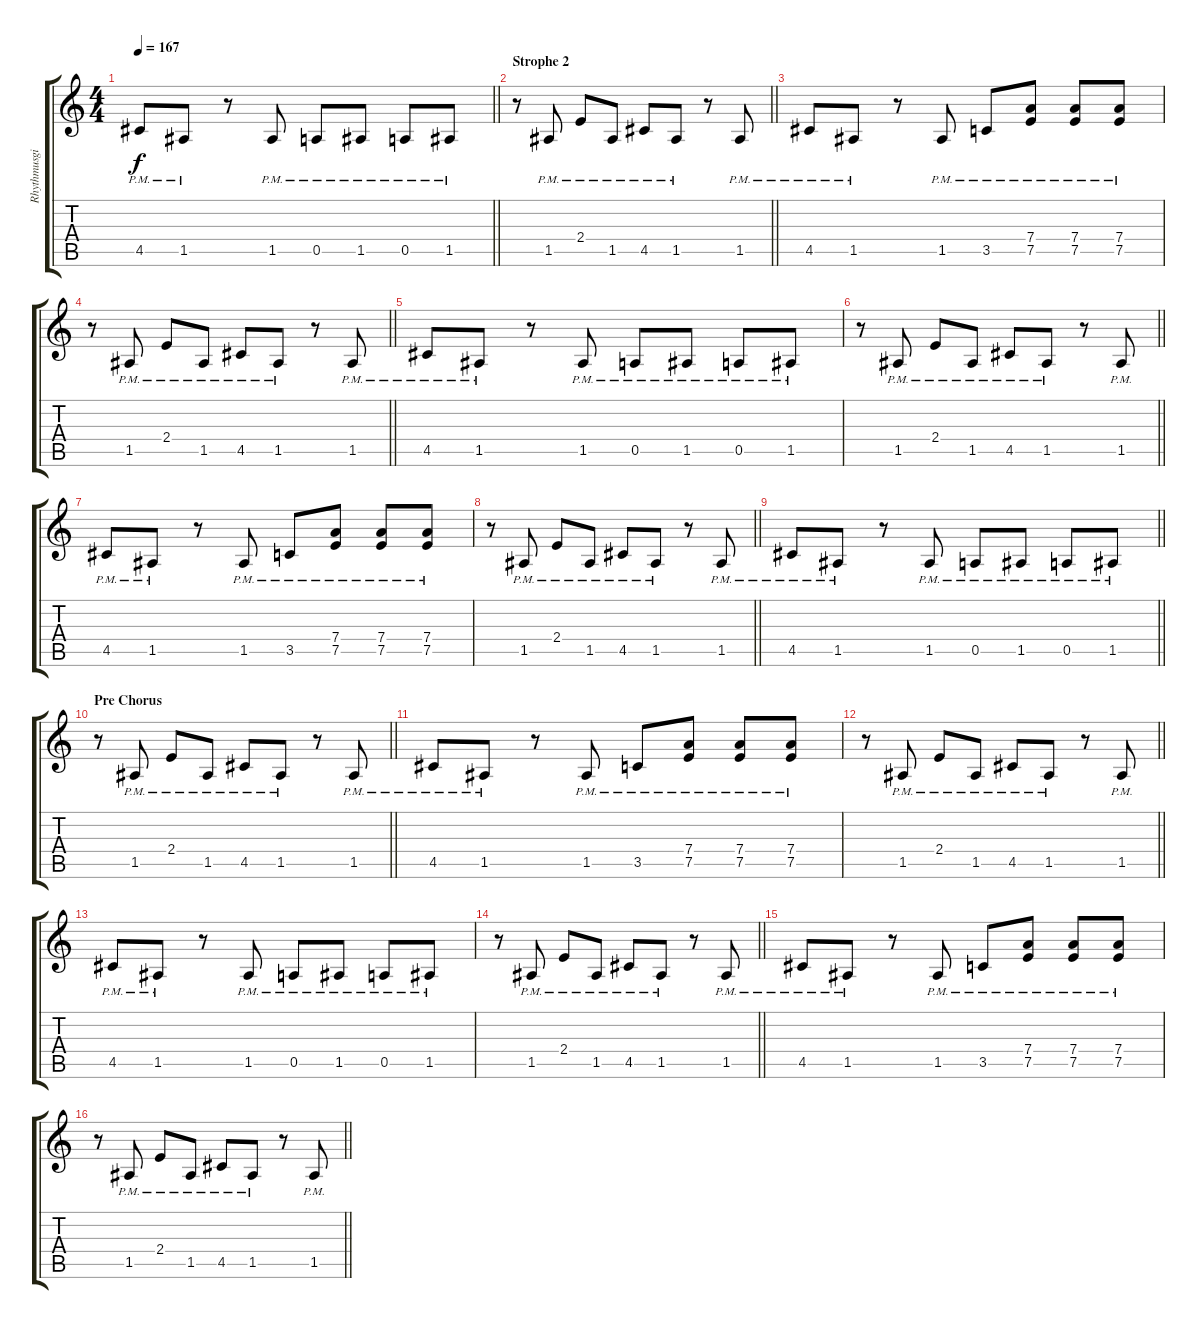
\track ("Rhythmusgitarre" "Rhythmusgi") {instrument distortionguitar}
\staff {score tabs}
\tuning (E4 B3 G3 D3 A2 E2) {hide}
\ts (4 4)
\tempo 167
\clef g2
\barLineRight lightlight
\ks c
4.5{pm}.8{dy f} 1.5{pm}.8 r.8 1.5{pm}.8 0.5{pm}.8 1.5{pm}.8 0.5{pm}.8 1.5{pm}.8 |
\section ("" "Strophe 2")
\barLineRight lightlight
r.8{instrument electricguitarmuted} 1.5{pm}.8 2.4{pm}.8 1.5{pm}.8 4.5{pm}.8 1.5{pm}.8 r.8 1.5{pm}.8 |
4.5{pm}.8 1.5{pm}.8 r.8 1.5{pm}.8 3.5{pm}.8 (7.4{pm} 7.5{pm}).8 (7.4{pm} 7.5{pm}).8 (7.4{pm} 7.5{pm}).8 |
\barLineRight lightlight
r.8 1.5{pm}.8 2.4{pm}.8 1.5{pm}.8 4.5{pm}.8 1.5{pm}.8 r.8 1.5{pm}.8 |
4.5{pm}.8 1.5{pm}.8 r.8 1.5{pm}.8 0.5{pm}.8 1.5{pm}.8 0.5{pm}.8 1.5{pm}.8 |
\barLineRight lightlight
r.8{instrument electricguitarmuted} 1.5{pm}.8 2.4{pm}.8 1.5{pm}.8 4.5{pm}.8 1.5{pm}.8 r.8 1.5{pm}.8 |
4.5{pm}.8 1.5{pm}.8 r.8 1.5{pm}.8 3.5{pm}.8 (7.4{pm} 7.5{pm}).8 (7.4{pm} 7.5{pm}).8 (7.4{pm} 7.5{pm}).8 |
\barLineRight lightlight
r.8 1.5{pm}.8 2.4{pm}.8 1.5{pm}.8 4.5{pm}.8 1.5{pm}.8 r.8 1.5{pm}.8 |
\barLineRight lightlight
4.5{pm}.8 1.5{pm}.8 r.8 1.5{pm}.8 0.5{pm}.8 1.5{pm}.8 0.5{pm}.8 1.5{pm}.8 |
\section ("" "Pre Chorus")
\barLineRight lightlight
r.8{instrument electricguitarmuted} 1.5{pm}.8 2.4{pm}.8 1.5{pm}.8 4.5{pm}.8 1.5{pm}.8 r.8 1.5{pm}.8 |
4.5{pm}.8 1.5{pm}.8 r.8 1.5{pm}.8 3.5{pm}.8 (7.4{pm} 7.5{pm}).8 (7.4{pm} 7.5{pm}).8 (7.4{pm} 7.5{pm}).8 |
\barLineRight lightlight
r.8 1.5{pm}.8 2.4{pm}.8 1.5{pm}.8 4.5{pm}.8 1.5{pm}.8 r.8 1.5{pm}.8 |
4.5{pm}.8 1.5{pm}.8 r.8 1.5{pm}.8 0.5{pm}.8 1.5{pm}.8 0.5{pm}.8 1.5{pm}.8 |
\barLineRight lightlight
r.8{instrument electricguitarmuted} 1.5{pm}.8 2.4{pm}.8 1.5{pm}.8 4.5{pm}.8 1.5{pm}.8 r.8 1.5{pm}.8 |
4.5{pm}.8 1.5{pm}.8 r.8 1.5{pm}.8 3.5{pm}.8 (7.4{pm} 7.5{pm}).8 (7.4{pm} 7.5{pm}).8 (7.4{pm} 7.5{pm}).8 |
\barLineRight lightlight
r.8 1.5{pm}.8 2.4{pm}.8 1.5{pm}.8 4.5{pm}.8 1.5{pm}.8 r.8 1.5{pm}.8
